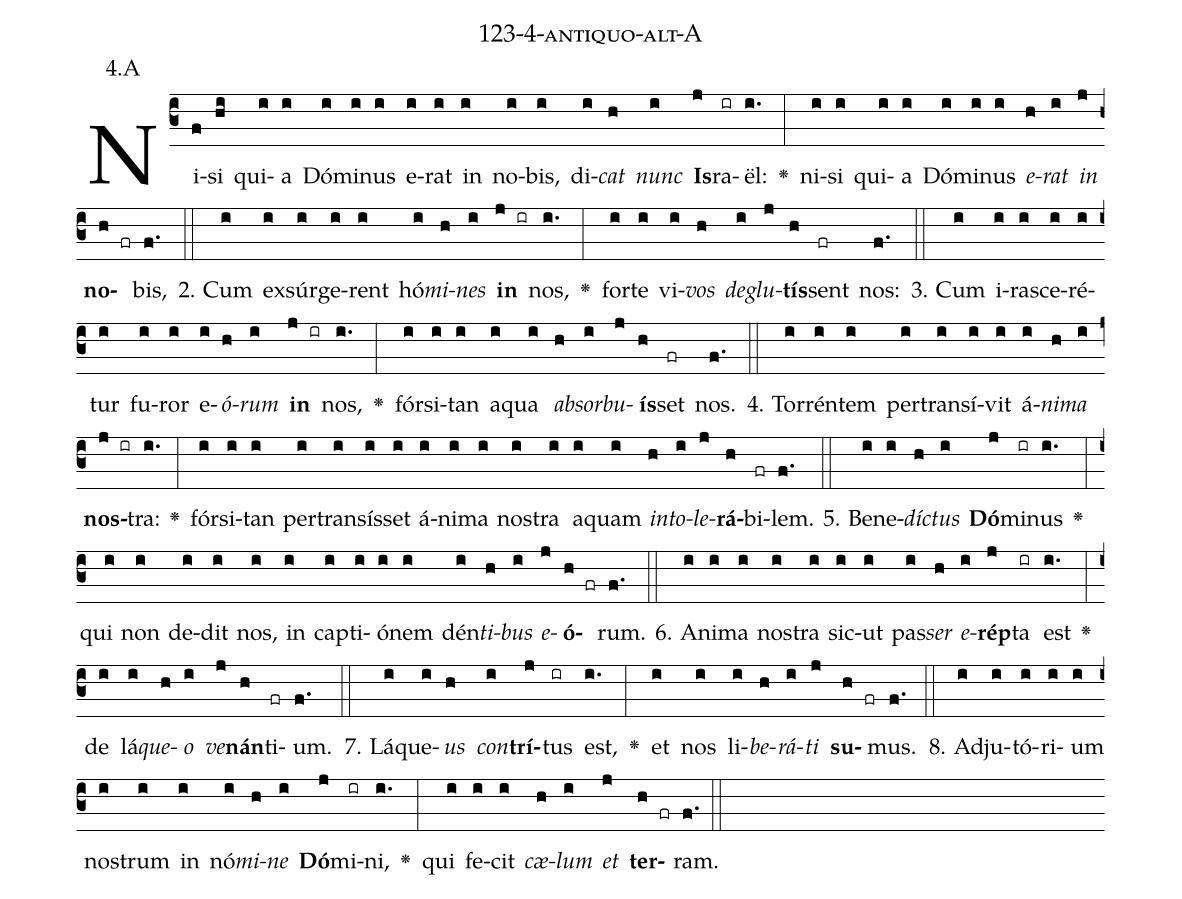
name: 123-4-antiquo-alt-A;
annotation: 4.A;
%%
(c3)Ni(f)si(hi) qui(i)a(i) Dó(i)mi(i)nus(i) e(i)rat(i) in(i) no(i)bis,(i) di(i)<i>cat</i>(h) <i>nunc</i>(i) <b>Is</b>(j)ra(ir)ël:(i.) <v>\greheightstar</v>(:) ni(i)si(i) qui(i)a(i) Dó(i)mi(i)nus(i) <i>e</i>(h)<i>rat</i>(i) <i>in</i>(j) <b>no</b>(h fr)bis,(f.) (::)
2. Cum(i) ex(i)súr(i)ge(i)rent(i) hó(i)<i>mi</i>(h)<i>nes</i>(i) <b>in</b>(j ir) nos,(i.) <v>\greheightstar</v>(:) for(i)te(i) vi(i)<i>vos</i>(h) <i>de</i>(i)<i>glu</i>(j)<b>tís</b>(h)sent(fr) nos:(f.) (::)
3. Cum(i) i(i)ra(i)sce(i)ré(i)tur(i) fu(i)ror(i) e(i)<i>ó</i>(h)<i>rum</i>(i) <b>in</b>(j ir) nos,(i.) <v>\greheightstar</v>(:) fór(i)si(i)tan(i) a(i)qua(i) <i>ab</i>(h)<i>sor</i>(i)<i>bu</i>(j)<b>ís</b>(h)set(fr) nos.(f.) (::)
4. Tor(i)rén(i)tem(i) per(i)trans(i)í(i)vit(i) á(i)<i>ni</i>(h)<i>ma</i>(i) <b>nos</b>(j ir)tra:(i.) <v>\greheightstar</v>(:) fór(i)si(i)tan(i) per(i)trans(i)ís(i)set(i) á(i)ni(i)ma(i) nos(i)tra(i) a(i)quam(i) <i>in</i>(h)<i>to</i>(i)<i>le</i>(j)<b>rá</b>(h)bi(fr)lem.(f.) (::)
5. Be(i)ne(i)<i>díc</i>(h)<i>tus</i>(i) <b>Dó</b>(j)mi(ir)nus(i.) <v>\greheightstar</v>(:) qui(i) non(i) de(i)dit(i) nos,(i) in(i) cap(i)ti(i)ó(i)nem(i) dén(i)<i>ti</i>(h)<i>bus</i>(i) <i>e</i>(j)<b>ó</b>(h fr)rum.(f.) (::)
6. A(i)ni(i)ma(i) nos(i)tra(i) sic(i)ut(i) pas(i)<i>ser</i>(h) <i>e</i>(i)<b>rép</b>(j)ta(ir) est(i.) <v>\greheightstar</v>(:) de(i) lá(i)<i>que</i>(h)<i>o</i>(i) <i>ve</i>(j)<b>nán</b>(h)ti(fr)um.(f.) (::)
7. Lá(i)que(i)<i>us</i>(h) <i>con</i>(i)<b>trí</b>(j)tus(ir) est,(i.) <v>\greheightstar</v>(:) et(i) nos(i) li(i)<i>be</i>(h)<i>rá</i>(i)<i>ti</i>(j) <b>su</b>(h fr)mus.(f.) (::)
8. Ad(i)ju(i)tó(i)ri(i)um(i) nos(i)trum(i) in(i) nó(i)<i>mi</i>(h)<i>ne</i>(i) <b>Dó</b>(j)mi(ir)ni,(i.) <v>\greheightstar</v>(:) qui(i) fe(i)cit(i) <i>cæ</i>(h)<i>lum</i>(i) <i>et</i>(j) <b>ter</b>(h fr)ram.(f.) (::)
